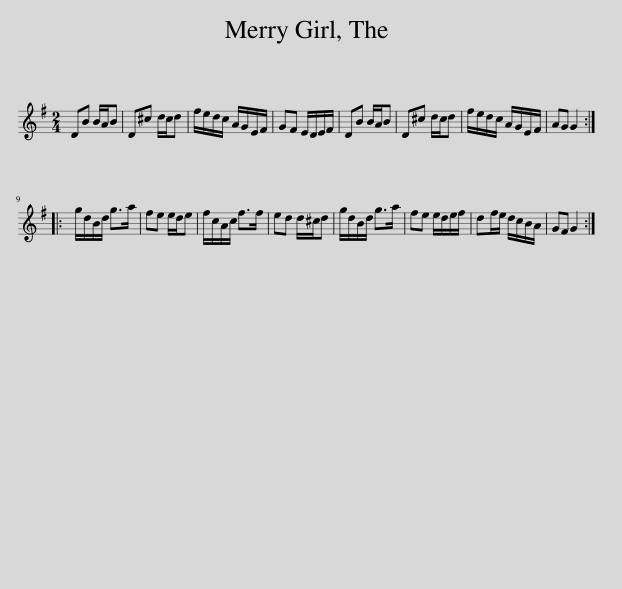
X:1
L:1/8
M:2/4
I:linebreak $
K:G
V:1 treble
V:1
 DB B/A/B | D^c d/c/d | f/e/d/c/ A/G/E/F/ | GF E/D/E/F/ | DB B/A/B | %5
 D^c d/c/d | f/e/d/c/ A/G/E/F/ | AG G2 ::$ g/d/B/d/ g>a | fe e/d/e | %10
 f/c/A/c/ f>f | ed d/^c/d | g/d/B/d/ g>a | fe e/d/e/f/ | df/e/ d/c/B/A/ | %15
 GF G2 :| %16
